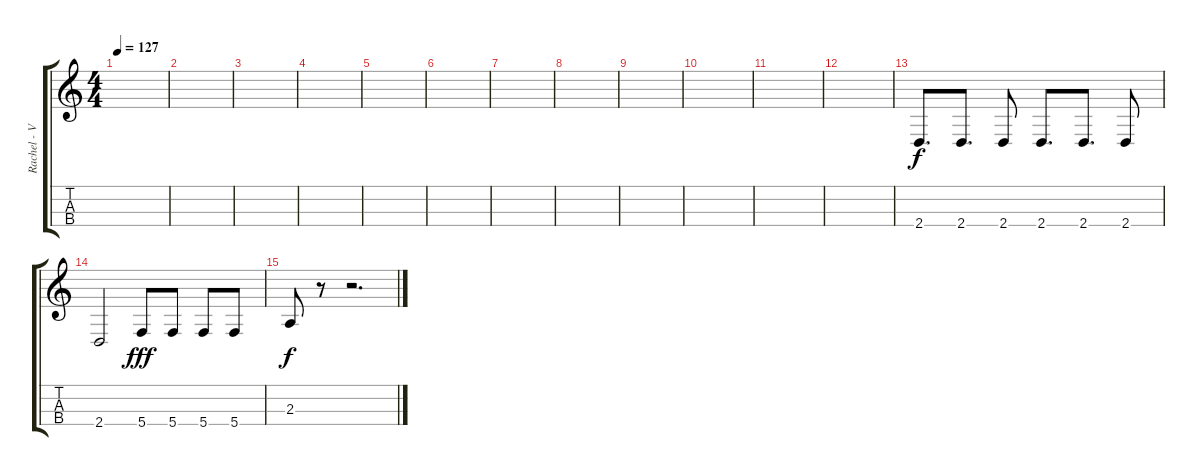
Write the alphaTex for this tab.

\track ("Rachel - Viola" "Rachel - V") {instrument viola}
\staff {score tabs}
\tuning (A4 D4 G3 C3) {hide}
\ts (4 4)
\tempo 127
\clef g2
\ks c
|
|
|
|
|
|
|
|
|
|
|
|
2.4.8{d} 2.4.8{d} 2.4.8 2.4.8{d} 2.4.8{d} 2.4.8 |
2.4.2 5.4.8{dy fff} 5.4.8 5.4.8 5.4.8 |
2.3.8{dy f} r.8 r.2{d}
